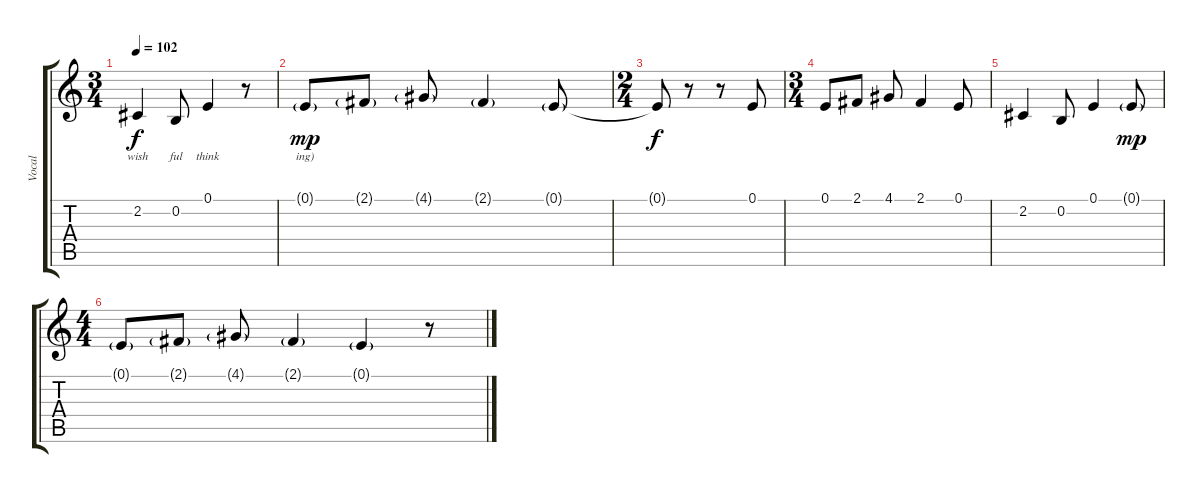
\track ("Vocal" "Vocal") {instrument acousticgrandpiano}
\staff {score tabs}
\tuning (E4 B3 G3 D3 A2 E2) {hide}
\ts (3 4)
\tempo 102
\clef g2
\ks c
2.2.4{lyrics (0 "wish") lyrics (1 "") lyrics (2 "") lyrics (3 "") lyrics (4 "") dy f} 0.2.8{lyrics (0 "ful") lyrics (1 "") lyrics (2 "") lyrics (3 "") lyrics (4 "")} 0.1.4{lyrics (0 "think") lyrics (1 "") lyrics (2 "") lyrics (3 "") lyrics (4 "")} r.8 |
0.1{g}.8{lyrics (0 "ing)") lyrics (1 "") lyrics (2 "") lyrics (3 "") lyrics (4 "") dy mp} 2.1{g}.8 4.1{g}.8 2.1{g}.4 0.1{g}.8 |
\ts (2 4)
0.1{t}.8{dy f} r.8 r.8 0.1.8 |
\ts (3 4)
0.1.8 2.1.8 4.1.8 2.1.4 0.1.8 |
2.2.4 0.2.8 0.1.4 0.1{g}.8{dy mp} |
\ts (4 4)
0.1{g}.8 2.1{g}.8 4.1{g}.8 2.1{g}.4 0.1{g}.4 r.8
